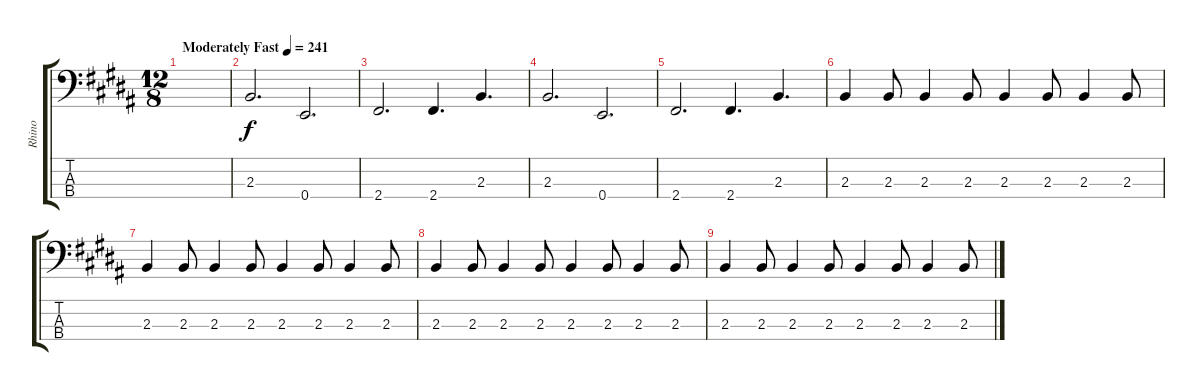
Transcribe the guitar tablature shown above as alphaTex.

\track ("Rhino" "Rhino") {instrument electricbassfinger}
\staff {score tabs}
\tuning (G2 D2 A1 E1) {hide}
\ts (12 8)
\tempo (241 "Moderately Fast")
\clef f4
\ks b
|
2.3.2{d} 0.4.2{d} |
2.4.2{d} 2.4.4{d} 2.3.4{d} |
2.3.2{d} 0.4.2{d} |
2.4.2{d} 2.4.4{d} 2.3.4{d} |
2.3.4 2.3.8 2.3.4 2.3.8 2.3.4 2.3.8 2.3.4 2.3.8 |
2.3.4 2.3.8 2.3.4 2.3.8 2.3.4 2.3.8 2.3.4 2.3.8 |
2.3.4 2.3.8 2.3.4 2.3.8 2.3.4 2.3.8 2.3.4 2.3.8 |
2.3.4 2.3.8 2.3.4 2.3.8 2.3.4 2.3.8 2.3.4 2.3.8
